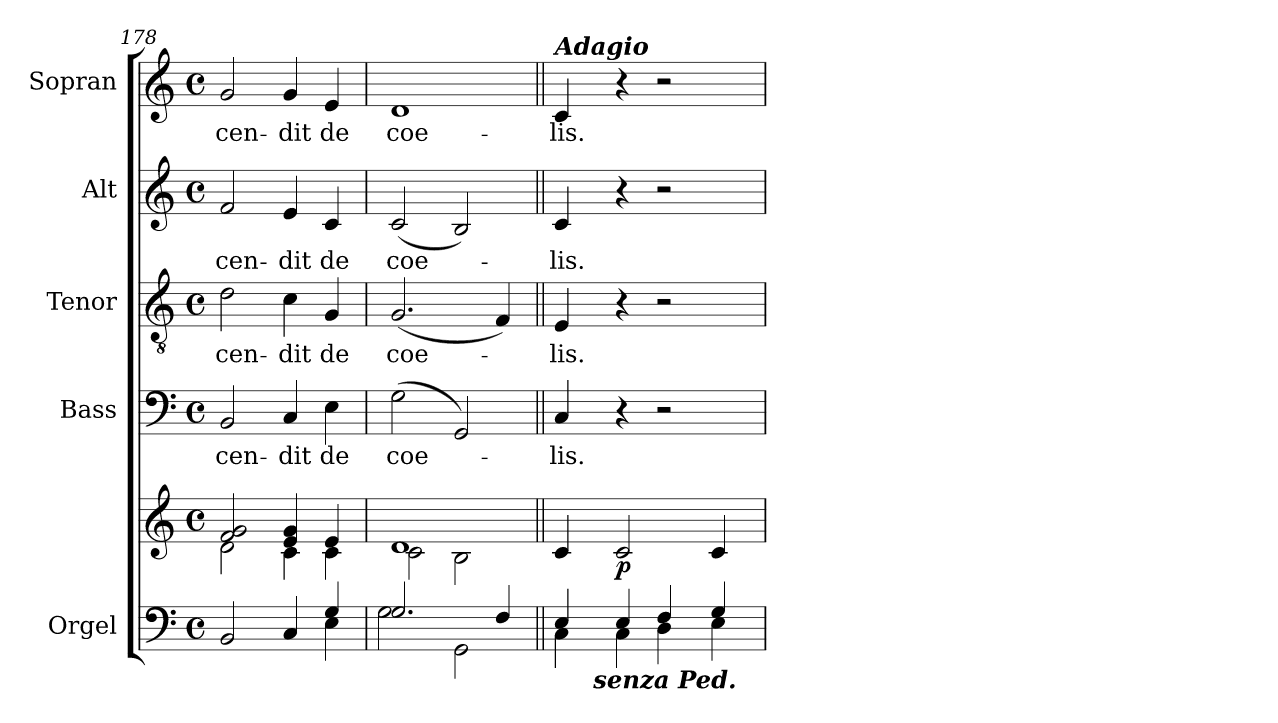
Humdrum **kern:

**kern	**kern	**dynam	**kern	**text	**kern	**text	**kern	**text	**kern	**text
*part5	*part5	*part5	*part4	*part4	*part3	*part3	*part2	*part2	*part1	*part1
*staff6	*staff5	*staff5/6	*staff4	*staff4	*staff3	*staff3	*staff2	*staff2	*staff1	*staff1
*I"Orgel	*	*	*I"Bass	*	*I"Tenor	*	*I"Alt	*	*I"Sopran	*
*I'Org.	*	*	*I'B.	*	*I'T.	*	*I'A.	*	*I'S.	*
!!LO:LB:g=z
*clefF4	*clefG2	*	*clefF4	*	*clefGv2	*	*clefG2	*	*clefG2	*
*k[]	*k[]	*	*k[]	*	*k[]	*	*k[]	*	*k[]	*
*C:	*C:	*	*C:	*	*C:	*	*C:	*	*C:	*
*M4/4	*M4/4	*	*M4/4	*	*M4/4	*	*M4/4	*	*M4/4	*
*met(c)	*met(c)	*	*met(c)	*	*met(c)	*	*met(c)	*	*met(c)	*
=178	=178	=178	=178	=178	=178	=178	=178	=178	=178	=178
*^	*^	*	*	*	*	*	*	*	*	*
!	!	!	!	!	!	!LO:LY:b	!	!LO:LY:b	!	!LO:LY:b	!	!LO:LY:b
2BB/	2.ryy	2f/ 2g/	2d\	.	2BB/	-cen-	2d\	-cen-	2f/	-cen-	2g/	-cen-
!	!	!	!	!	!	!LO:LY:b	!	!LO:LY:b	!	!LO:LY:b	!	!LO:LY:b
4C/	.	4e/ 4g/	4c\	.	4C/	-dit	4c\	-dit	4e/	-dit	4g/	-dit
!	!	!	!	!	!	!LO:LY:b	!	!LO:LY:b	!	!LO:LY:b	!	!LO:LY:b
4G/	4E\	4e/	4c\	.	4E\	de	4G/	de	4c/	de	4e/	de
=179	=179	=179	=179	=179	=179	=179	=179	=179	=179	=179	=179	=179
!	!	!	!	!	!	!LO:LY:b	!	!LO:LY:b	!	!LO:LY:b	!	!LO:LY:b
2.G/	2G\	1d	2c\	.	(>2G\	coe-	(<2.G/	coe-	(<2c/	coe-	1d	coe-
.	2GG\	.	2B\	.	2GG/)	.	.	.	2B/)	.	.	.
4F/	.	.	.	.	.	.	4F/)	.	.	.	.	.
*	*	*v	*v	*	*	*	*	*	*	*	*	*
=180||	=180||	=180||	=180||	=180||	=180||	=180||	=180||	=180||	=180||	=180||	=180||
!	!	!	!	!	!	!	!	!	!	!LO:TX:a:Bi:t=Adagio	!
!	!	!	!	!	!LO:LY:b	!	!LO:LY:b	!	!LO:LY:b	!	!LO:LY:b
*	*^	*	*	*	*	*	*	*	*	*	*
4E/	4C\	8ryy	4c/	.	4C/	-lis.	4E/	-lis.	4c/	-lis.	4c/	-lis.
.	.	32ryy	.	.	.	.	.	.	.	.	.	.
!	!	!LO:TX:b:Bi:t=senza Ped.	!	!	!	!	!	!	!	!	!	!
.	.	2ryy	.	.	.	.	.	.	.	.	.	.
!	!	!	!	!LO:DY:b	!	!	!	!	!	!	!	!
4E/	4C\	.	2c/	p	4r	.	4r	.	4r	.	4r	.
4F/	4D\	.	.	.	2r	.	2r	.	2r	.	2r	.
.	.	4ryy	.	.	.	.	.	.	.	.	.	.
4G/	4E\	.	4c/	.	.	.	.	.	.	.	.	.
.	.	16.ryy	.	.	.	.	.	.	.	.	.	.
*v	*v	*v	*	*	*	*	*	*	*	*	*	*
=	=	=	=	=	=	=	=	=	=	=
*-	*-	*-	*-	*-	*-	*-	*-	*-	*-	*-
